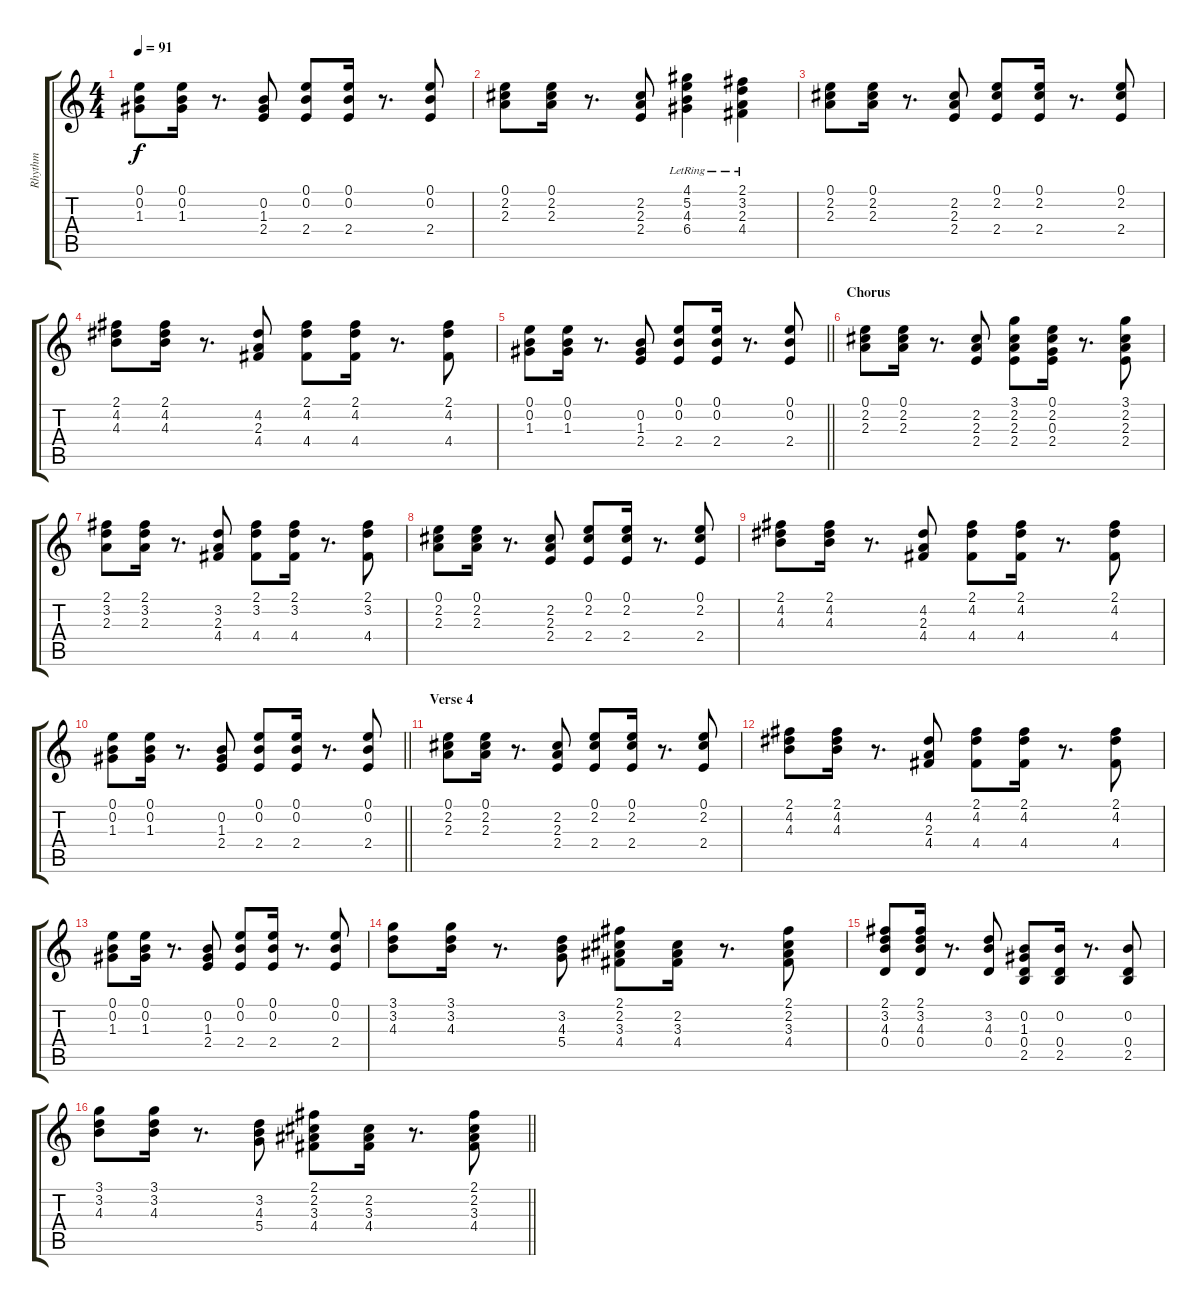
\track ("Rhythm" "Rhythm") {instrument acousticguitarsteel}
\staff {score tabs}
\tuning (E4 B3 G3 D3 A2 E2) {hide}
\ts (4 4)
\tempo 91
\clef g2
\ks c
(0.1 0.2 1.3).8{dy f} (0.1 0.2 1.3).16 r.8{d} (0.2 1.3 2.4).8 (0.1 0.2 2.4).8 (0.1 0.2 2.4).16 r.8{d} (0.1 0.2 2.4).8 |
(0.1 2.2 2.3).8 (0.1 2.2 2.3).16 r.8{d} (2.2 2.3 2.4).8 (4.1{lr} 5.2 4.3 6.4).4 (2.1{lr} 3.2 2.3 4.4).4 |
(0.1 2.2 2.3).8 (0.1 2.2 2.3).16 r.8{d} (2.2 2.3 2.4).8 (0.1 2.2 2.4).8 (0.1 2.2 2.4).16 r.8{d} (0.1 2.2 2.4).8 |
(2.1 4.2 4.3).8 (2.1 4.2 4.3).16 r.8{d} (4.2 2.3 4.4).8 (2.1 4.2 4.4).8 (2.1 4.2 4.4).16 r.8{d} (2.1 4.2 4.4).8 |
\barLineRight lightlight
(0.1 0.2 1.3).8 (0.1 0.2 1.3).16 r.8{d} (0.2 1.3 2.4).8 (0.1 0.2 2.4).8 (0.1 0.2 2.4).16 r.8{d} (0.1 0.2 2.4).8 |
\section ("" "Chorus")
(0.1 2.2 2.3).8 (0.1 2.2 2.3).16 r.8{d} (2.2 2.3 2.4).8 (3.1 2.2 2.3 2.4).8 (0.1 2.2 0.3 2.4).16 r.8{d} (3.1 2.2 2.3 2.4).8 |
(2.1 3.2 2.3).8 (2.1 3.2 2.3).16 r.8{d} (3.2 2.3 4.4).8 (2.1 3.2 4.4).8 (2.1 3.2 4.4).16 r.8{d} (2.1 3.2 4.4).8 |
(0.1 2.2 2.3).8 (0.1 2.2 2.3).16 r.8{d} (2.2 2.3 2.4).8 (0.1 2.2 2.4).8 (0.1 2.2 2.4).16 r.8{d} (0.1 2.2 2.4).8 |
(2.1 4.2 4.3).8 (2.1 4.2 4.3).16 r.8{d} (4.2 2.3 4.4).8 (2.1 4.2 4.4).8 (2.1 4.2 4.4).16 r.8{d} (2.1 4.2 4.4).8 |
\barLineRight lightlight
(0.1 0.2 1.3).8 (0.1 0.2 1.3).16 r.8{d} (0.2 1.3 2.4).8 (0.1 0.2 2.4).8 (0.1 0.2 2.4).16 r.8{d} (0.1 0.2 2.4).8 |
\section ("" "Verse 4")
(0.1 2.2 2.3).8 (0.1 2.2 2.3).16 r.8{d} (2.2 2.3 2.4).8 (0.1 2.2 2.4).8 (0.1 2.2 2.4).16 r.8{d} (0.1 2.2 2.4).8 |
(2.1 4.2 4.3).8 (2.1 4.2 4.3).16 r.8{d} (4.2 2.3 4.4).8 (2.1 4.2 4.4).8 (2.1 4.2 4.4).16 r.8{d} (2.1 4.2 4.4).8 |
(0.1 0.2 1.3).8 (0.1 0.2 1.3).16 r.8{d} (0.2 1.3 2.4).8 (0.1 0.2 2.4).8 (0.1 0.2 2.4).16 r.8{d} (0.1 0.2 2.4).8 |
(3.1 3.2 4.3).8 (3.1 3.2 4.3).16 r.8{d} (3.2 4.3 5.4).8 (2.1 2.2 3.3 4.4).8 (2.2 3.3 4.4).16 r.8{d} (2.1 2.2 3.3 4.4).8 |
(2.1 3.2 4.3 0.4).8 (2.1 3.2 4.3 0.4).16 r.8{d} (3.2 4.3 0.4).8 (0.2 1.3 0.4 2.5).8 (0.2 0.4 2.5).16 r.8{d} (0.2 0.4 2.5).8 |
\barLineRight lightlight
(3.1 3.2 4.3).8 (3.1 3.2 4.3).16 r.8{d} (3.2 4.3 5.4).8 (2.1 2.2 3.3 4.4).8 (2.2 3.3 4.4).16 r.8{d} (2.1 2.2 3.3 4.4).8
